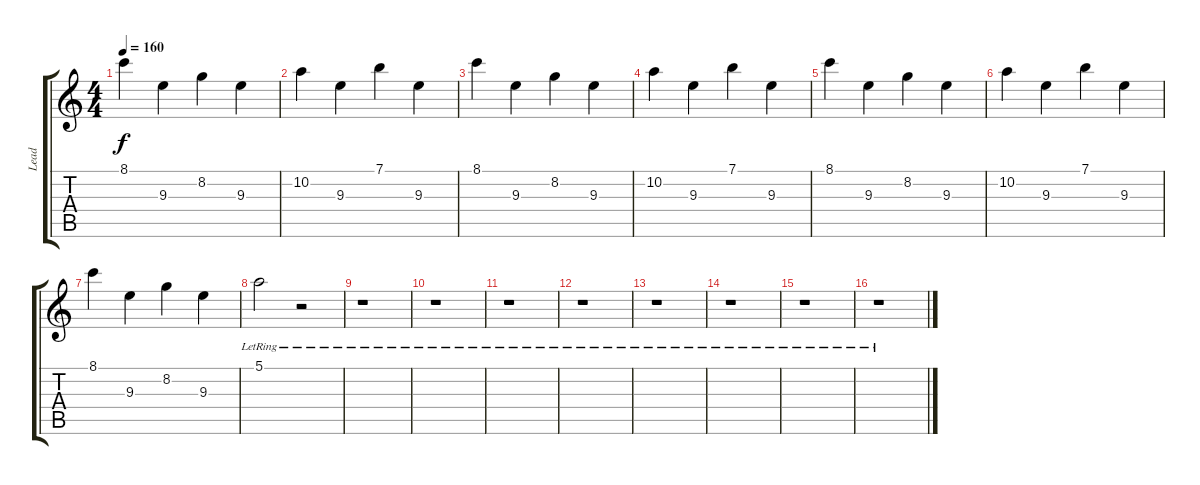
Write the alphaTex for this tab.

\track ("Lead" "Lead") {instrument overdrivenguitar}
\staff {score tabs}
\tuning (E4 B3 G3 D3 A2 D2) {hide}
\ts (4 4)
\tempo 160
\clef g2
\ks c
8.1.4{dy f} 9.3.4 8.2.4 9.3.4 |
10.2.4 9.3.4 7.1.4 9.3.4 |
8.1.4 9.3.4 8.2.4 9.3.4 |
10.2.4 9.3.4 7.1.4 9.3.4 |
8.1.4 9.3.4 8.2.4 9.3.4 |
10.2.4 9.3.4 7.1.4 9.3.4 |
8.1.4 9.3.4 8.2.4 9.3.4 |
5.1{lr}.2 r.2 |
r.1 |
r.1 |
r.1 |
r.1 |
r.1 |
r.1 |
r.1 |
r.1
